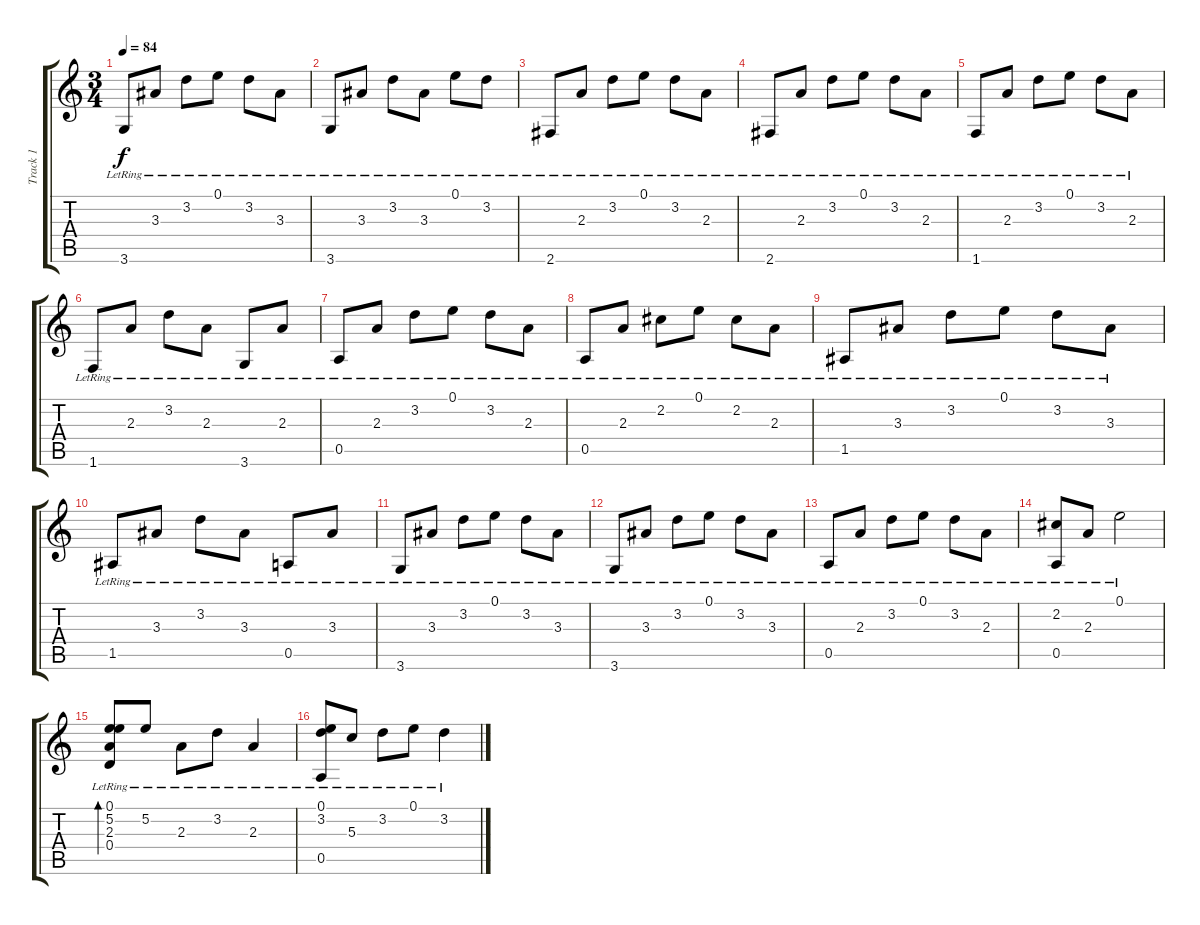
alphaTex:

\track ("Track 1" "Track 1") {instrument acousticguitarnylon}
\staff {score tabs}
\tuning (E4 B3 G3 D3 A2 E2) {hide}
\ts (3 4)
\tempo 84
\clef g2
\ks c
3.6{lr}.8{dy f} 3.3{lr}.8 3.2{lr}.8 0.1{lr}.8 3.2{lr}.8 3.3{lr}.8 |
3.6{lr}.8 3.3{lr}.8 3.2{lr}.8 3.3{lr}.8 0.1{lr}.8 3.2{lr}.8 |
2.6{lr}.8 2.3{lr}.8 3.2{lr}.8 0.1{lr}.8 3.2{lr}.8 2.3{lr}.8 |
2.6{lr}.8 2.3{lr}.8 3.2{lr}.8 0.1{lr}.8 3.2{lr}.8 2.3{lr}.8 |
1.6{lr}.8 2.3{lr}.8 3.2{lr}.8 0.1{lr}.8 3.2{lr}.8 2.3{lr}.8 |
1.6{lr}.8 2.3{lr}.8 3.2{lr}.8 2.3{lr}.8 3.6{lr}.8 2.3{lr}.8 |
0.5{lr}.8 2.3{lr}.8 3.2{lr}.8 0.1{lr}.8 3.2{lr}.8 2.3{lr}.8 |
0.5{lr}.8 2.3{lr}.8 2.2{lr}.8 0.1{lr}.8 2.2{lr}.8 2.3{lr}.8 |
1.5{lr}.8 3.3{lr}.8 3.2{lr}.8 0.1{lr}.8 3.2{lr}.8 3.3{lr}.8 |
1.5{lr}.8 3.3{lr}.8 3.2{lr}.8 3.3{lr}.8 0.5{lr}.8 3.3{lr}.8 |
3.6{lr}.8 3.3{lr}.8 3.2{lr}.8 0.1{lr}.8 3.2{lr}.8 3.3{lr}.8 |
3.6{lr}.8 3.3{lr}.8 3.2{lr}.8 0.1{lr}.8 3.2{lr}.8 3.3{lr}.8 |
0.5{lr}.8 2.3{lr}.8 3.2{lr}.8 0.1{lr}.8 3.2{lr}.8 2.3{lr}.8 |
(2.2{lr} 0.5{lr}).8 2.3{lr}.8 0.1{lr}.2 |
(0.1{lr} 5.2{lr} 2.3{lr} 0.4{lr}).8{bd 240} 5.2{lr}.8 2.3{lr}.8 3.2{lr}.8 2.3{lr}.4 |
(0.1{lr} 3.2{lr} 0.5{lr}).8 5.3{lr}.8 3.2{lr}.8 0.1{lr}.8 3.2{lr}.4
